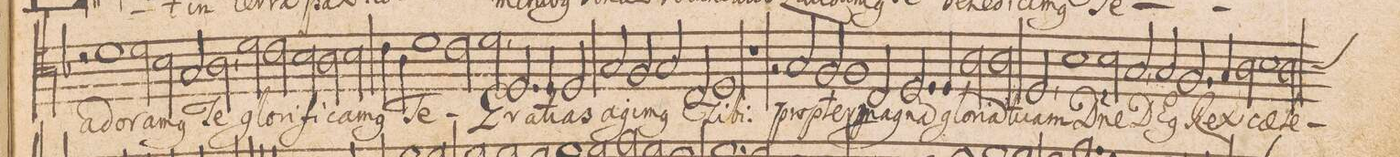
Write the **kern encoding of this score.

**kern	**text
*I"TENOR.	*
*clefC4	*
*k[b-]	*
*met(c|)	*
*M2/1	*
2rc	.
1d\	a-
=11-	=11-
2d\	-do-
2B-\	-ra-
2G/	-m(us)
=12-	=12-
2A,<\	Te
2d\	glo-
2c\	-ri-
2B-\	-fi-
=13-	=13-
2A\	-ca-
2B-\	-m(us)
4c\	Te
4A\	.
1d\	.
=14-	=14-
2c\	.
2d,<\	.
2.D/	Gra-
=15-	=15-
4D/	-ti-
2D/	-as
2G/	a-
2F/	-gi-
=16-	=16-
2G/	-m(us)
2C/	Ti-
1D/	-bi.
=17-	=17-
1r	.
2rF	.
2G/	pro-
=18-	=18-
2F/	-pter
1F/	ma-
2C/	-gna(m)
=19-	=19-
2.D/	glo-
4D/	-ri-
2A\	-a(m)
2A\	tu-
=20-	=20-
2D,</	-am
1B-\	D(o-
2B-\	-mi)-
=21-	=21-
2G,</	-ne
2G/	DE-
2.F/	-(us)
4G/	.
=22-	=22-
2A\	Rex
1B-\	cae-
*custos:B-	*
2A\	-le-
=23-	=23-
*-	*-
